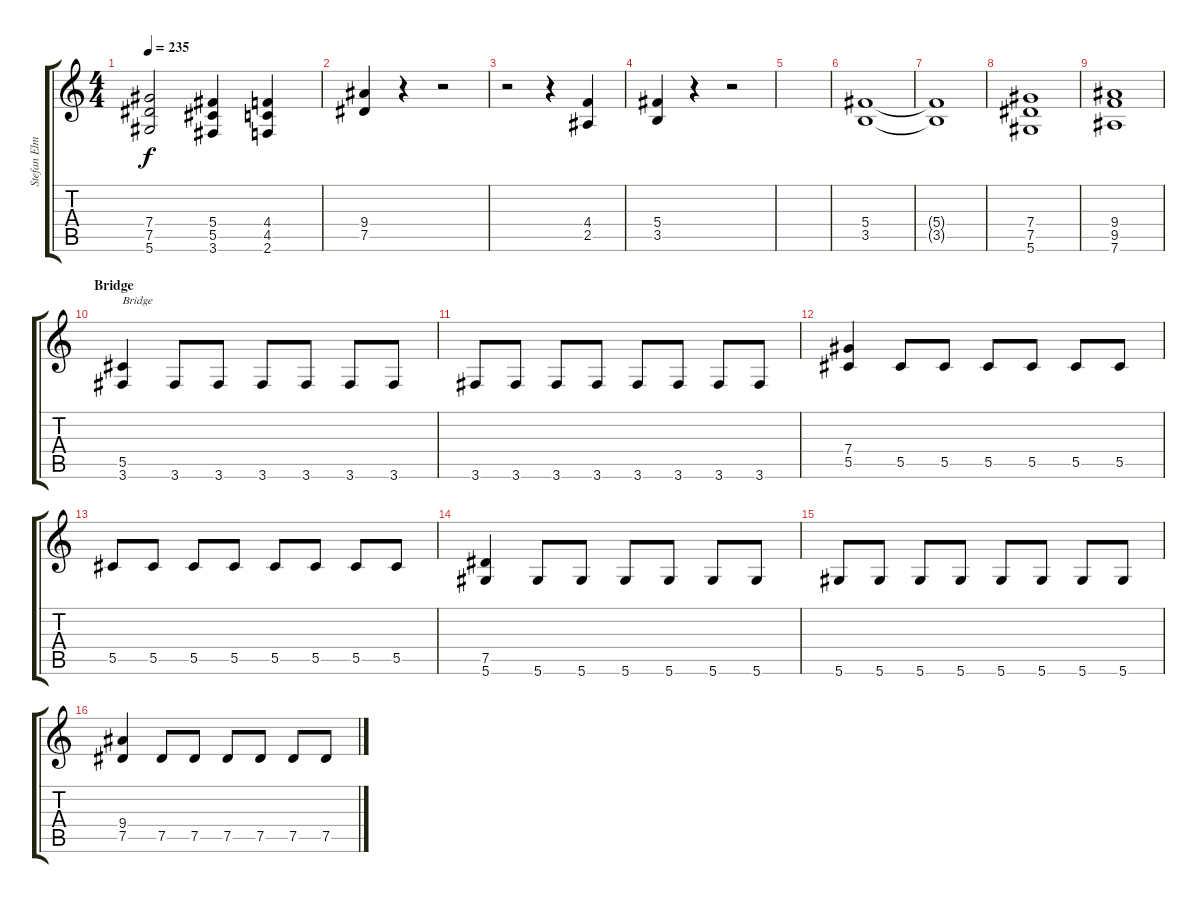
\track ("Stefan Elmgren (Rhythm Guitar)" "Stefan Elm") {instrument distortionguitar}
\staff {score tabs}
\tuning (Eb4 Bb3 Gb3 Db3 Ab2 Eb2) {hide}
\ts (4 4)
\tempo 235
\clef g2
\ks c
(7.4 7.5 5.6).2{dy f} (5.4 5.5 3.6).4 (4.4 4.5 2.6).4 |
(9.4 7.5).4 r.4 r.2 |
r.2 r.4 (4.4 2.5).4 |
(5.4 3.5).4 r.4 r.2 |
|
(5.4 3.5).1 |
(5.4{t} 3.5{t}).1 |
(7.4 7.5 5.6).1 |
(9.4 9.5 7.6).1 |
\section ("" "Bridge")
(5.5 3.6).4{txt "Bridge"} 3.6.8 3.6.8 3.6.8 3.6.8 3.6.8 3.6.8 |
3.6.8 3.6.8 3.6.8 3.6.8 3.6.8 3.6.8 3.6.8 3.6.8 |
(7.4 5.5).4 5.5.8 5.5.8 5.5.8 5.5.8 5.5.8 5.5.8 |
5.5.8 5.5.8 5.5.8 5.5.8 5.5.8 5.5.8 5.5.8 5.5.8 |
(7.5 5.6).4 5.6.8 5.6.8 5.6.8 5.6.8 5.6.8 5.6.8 |
5.6.8 5.6.8 5.6.8 5.6.8 5.6.8 5.6.8 5.6.8 5.6.8 |
(9.4 7.5).4 7.5.8 7.5.8 7.5.8 7.5.8 7.5.8 7.5.8
